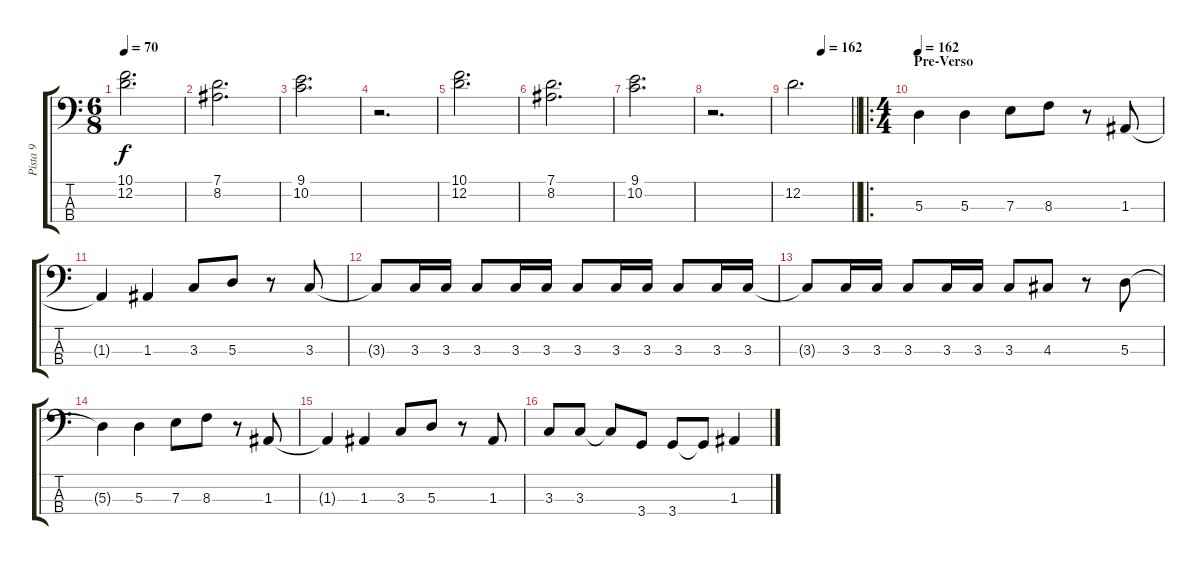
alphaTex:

\track ("Pista 9" "Pista 9") {instrument electricbasspick}
\staff {score tabs}
\tuning (G2 D2 A1 E1) {hide}
\ts (6 8)
\tempo 70
\clef f4
\ks c
(10.1 12.2).2{d dy f} |
(7.1 8.2).2{d} |
(9.1 10.2).2{d} |
r.2{d} |
(10.1 12.2).2{d} |
(7.1 8.2).2{d} |
(9.1 10.2).2{d} |
r.2{d} |
\tempo (162 0.5)
\barLineRight lightlight
12.2.2{d} |
\ro
\ts (4 4)
\section ("" "Pre-Verso")
\tempo 162
5.3.4 5.3.4 7.3.8 8.3.8 r.8 1.3.8 |
1.3{t}.4 1.3.4 3.3.8 5.3.8 r.8 3.3.8 |
3.3{t}.8 3.3.16 3.3.16 3.3.8 3.3.16 3.3.16 3.3.8 3.3.16 3.3.16 3.3.8 3.3.16 3.3.16 |
3.3{t}.8 3.3.16 3.3.16 3.3.8 3.3.16 3.3.16 3.3.8 4.3.8 r.8 5.3.8 |
5.3{t}.4 5.3.4 7.3.8 8.3.8 r.8 1.3.8 |
1.3{t}.4 1.3.4 3.3.8 5.3.8 r.8 1.3.8 |
3.3.8 3.3.8 3.3{t}.8 3.4.8 3.4.8 3.4{t}.8 1.3.4
